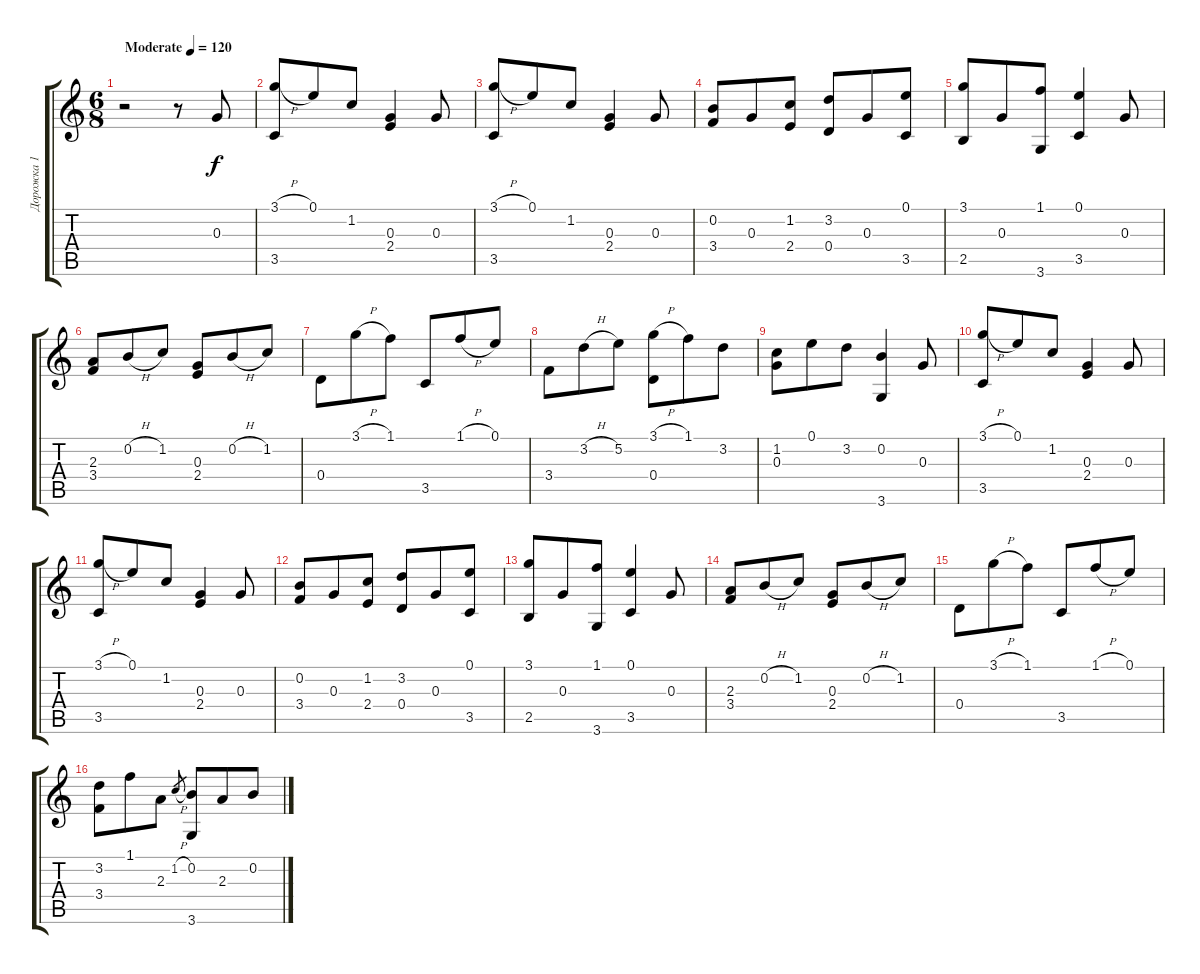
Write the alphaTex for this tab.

\track ("Дорожка 1" "Дорожка 1") {instrument acousticguitarnylon}
\staff {score tabs}
\tuning (E4 B3 G3 D3 A2 E2) {hide}
\ts (6 8)
\tempo (120 "Moderate")
\clef g2
\ks c
r.2{dy f instrument acousticguitarnylon} r.8 0.3.8 |
(3.1{h} 3.5).8 0.1.8 1.2.8 (0.3 2.4).4 0.3.8 |
(3.1{h} 3.5).8 0.1.8 1.2.8 (0.3 2.4).4 0.3.8 |
(0.2 3.4).8 0.3.8 (1.2 2.4).8 (3.2 0.4).8 0.3.8 (0.1 3.5).8 |
(3.1 2.5).8 0.3.8 (1.1 3.6).8 (0.1 3.5).4 0.3.8 |
(2.3 3.4).8 0.2{h}.8 1.2.8 (0.3 2.4).8 0.2{h}.8 1.2.8 |
0.4.8 3.1{h}.8 1.1.8 3.5.8 1.1{h}.8 0.1.8 |
3.4.8 3.2{h}.8 5.2.8 (3.1{h} 0.4).8 1.1.8 3.2.8 |
(1.2 0.3).8 0.1.8 3.2.8 (0.2 3.6).4 0.3.8 |
(3.1{h} 3.5).8 0.1.8 1.2.8 (0.3 2.4).4 0.3.8 |
(3.1{h} 3.5).8 0.1.8 1.2.8 (0.3 2.4).4 0.3.8 |
(0.2 3.4).8 0.3.8 (1.2 2.4).8 (3.2 0.4).8 0.3.8 (0.1 3.5).8 |
(3.1 2.5).8 0.3.8 (1.1 3.6).8 (0.1 3.5).4 0.3.8 |
(2.3 3.4).8 0.2{h}.8 1.2.8 (0.3 2.4).8 0.2{h}.8 1.2.8 |
0.4.8 3.1{h}.8 1.1.8 3.5.8 1.1{h}.8 0.1.8 |
(3.2 3.4).8 1.1.8 2.3.8 1.2{h}.8{gr} (0.2 3.6).8 2.3.8 0.2.8
